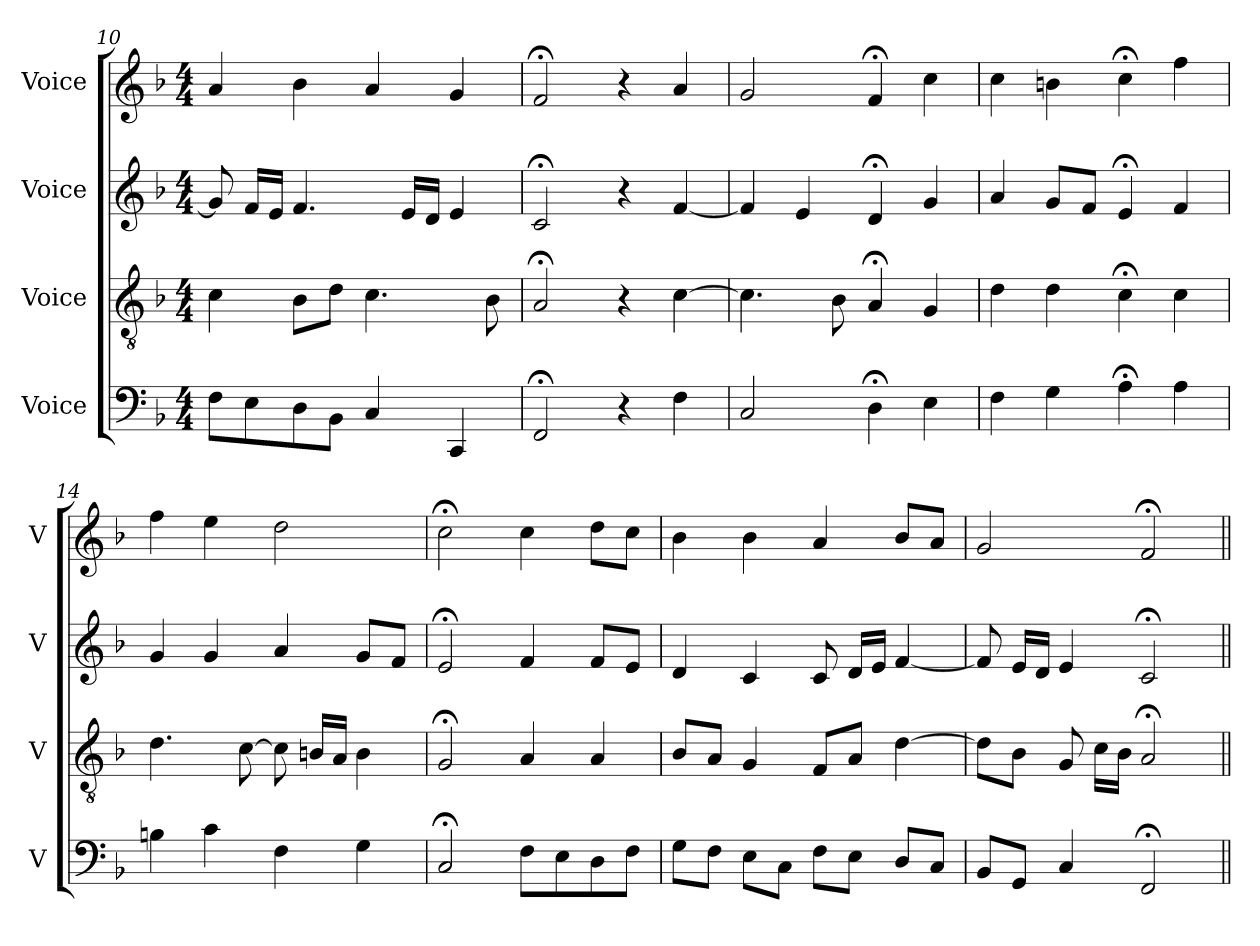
**kern	**kern	**kern	**kern
*part4	*part3	*part2	*part1
*staff4	*staff3	*staff2	*staff1
*I"Voice	*I"Voice	*I"Voice	*I"Voice
*I'V	*I'V	*I'V	*I'V
!!LO:LB:g=z
*clefF4	*clefGv2	*clefG2	*clefG2
*k[b-]	*k[b-]	*k[b-]	*k[b-]
*M4/4	*M4/4	*M4/4	*M4/4
=10	=10	=10	=10
8F\L	4c\	8g/]	4a/
8E\	.	16f/LL	.
.	.	16e/JJ	.
8D\	8B-\L	4.f/	4b-\
8BB-\J	8d\J	.	.
4C/	4.c\	.	4a/
.	.	16e/LL	.
.	.	16d/JJ	.
4CC/	.	4e/	4g/
.	8B-\	.	.
=11	=11	=11	=11
2FF;/	2A;/	2c;/	2f;/
4r	4r	4r	4r
4F\	[4c\	[4f/	4a/
=12	=12	=12	=12
2C/	4.c\]	4f/]	2g/
.	.	4e/	.
.	8B-\	.	.
4D;\	4A;/	4d;/	4f;/
4E\	4G/	4g/	4cc\
=13	=13	=13	=13
4F\	4d\	4a/	4cc\
4G\	4d\	8g/L	4bn\
.	.	8f/J	.
4A;\	4c;\	4e;/	4cc;\
4A\	4c\	4f/	4ff\
=14	=14	=14	=14
4Bn\	4.d\	4g/	4ff\
4c\	.	4g/	4ee\
.	[8c\	.	.
4F\	8c\]	4a/	2dd\
.	16Bn/LL	.	.
.	16A/JJ	.	.
4G\	4B\	8g/L	.
.	.	8f/J	.
!!LO:PB:g=z
=15	=15	=15	=15
2C;/	2G;/	2e;/	2cc;\
8F\L	4A/	4f/	4cc\
8E\	.	.	.
8D\	4A/	8f/L	8dd\L
8F\J	.	8e/J	8cc\J
=16	=16	=16	=16
8G\L	8B-/L	4d/	4b-\
8F\J	8A/J	.	.
8E\L	4G/	4c/	4b-\
8C\J	.	.	.
8F\L	8F/L	8c/	4a/
8E\J	8A/J	16d/LL	.
.	.	16e/JJ	.
8D/L	[4d\	[4f/	8b-/L
8C/J	.	.	8a/J
=17	=17	=17	=17
8BB-/L	8d\L]	8f/]	2g/
8GG/J	8B-\J	16e/LL	.
.	.	16d/JJ	.
4C/	8G/	4e/	.
.	16c\LL	.	.
.	16B-\JJ	.	.
2FF;/	2A;/	2c;/	2f;/
=||	=||	=||	=||
*-	*-	*-	*-
